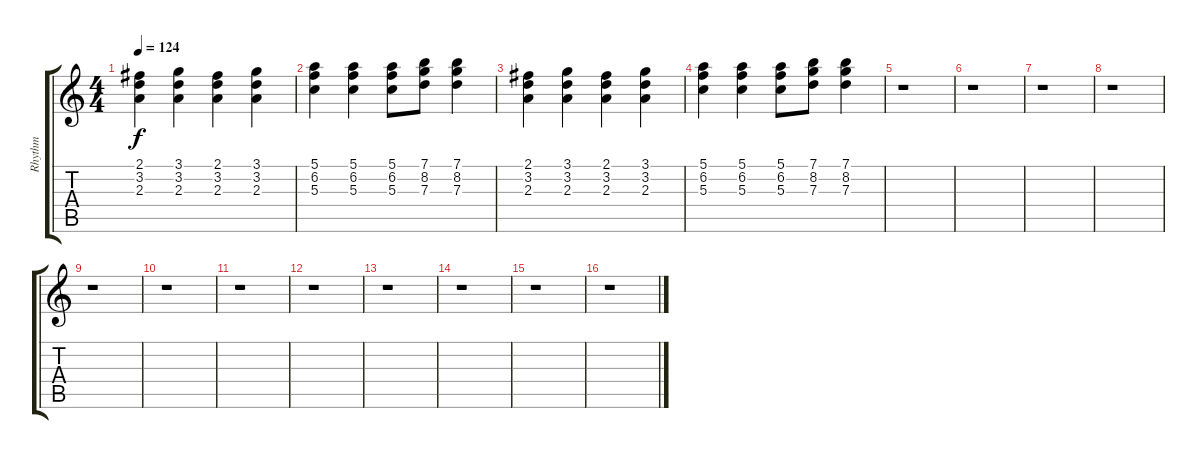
\track ("Rhythm" "Rhythm") {instrument electricbassfinger}
\staff {score tabs}
\tuning (E4 B3 G3 D3 A2 E2) {hide}
\ts (4 4)
\tempo 124
\clef g2
\ks c
(2.1 3.2 2.3).4{dy f} (3.1 3.2 2.3).4 (2.1 3.2 2.3).4 (3.1 3.2 2.3).4 |
(5.1 6.2 5.3).4 (5.1 6.2 5.3).4 (5.1 6.2 5.3).8 (7.1 8.2 7.3).8 (7.1 8.2 7.3).4 |
(2.1 3.2 2.3).4 (3.1 3.2 2.3).4 (2.1 3.2 2.3).4 (3.1 3.2 2.3).4 |
(5.1 6.2 5.3).4 (5.1 6.2 5.3).4 (5.1 6.2 5.3).8 (7.1 8.2 7.3).8 (7.1 8.2 7.3).4 |
r.1 |
r.1 |
r.1 |
r.1 |
r.1 |
r.1 |
r.1 |
r.1 |
r.1 |
r.1 |
r.1 |
r.1
